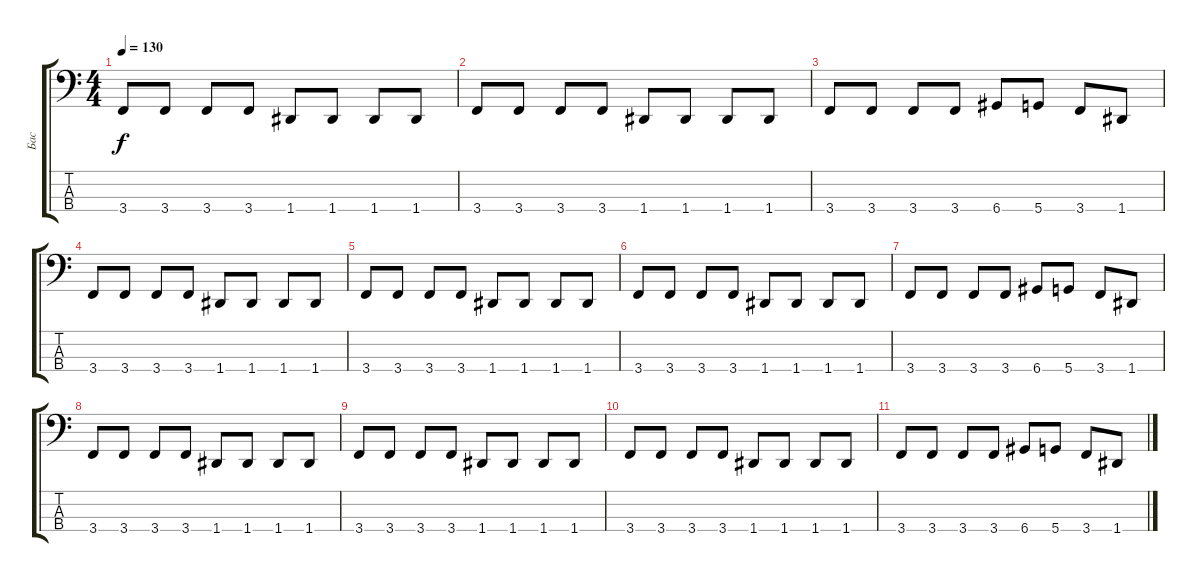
\track ("Бас" "Бас") {instrument electricbassfinger}
\staff {score tabs}
\tuning (F2 C2 G1 D1) {hide}
\ts (4 4)
\tempo 130
\clef f4
\ks c
3.4.8{dy f} 3.4.8 3.4.8 3.4.8 1.4.8 1.4.8 1.4.8 1.4.8 |
3.4.8 3.4.8 3.4.8 3.4.8 1.4.8 1.4.8 1.4.8 1.4.8 |
3.4.8 3.4.8 3.4.8 3.4.8 6.4.8 5.4.8 3.4.8 1.4.8 |
3.4.8 3.4.8 3.4.8 3.4.8 1.4.8 1.4.8 1.4.8 1.4.8 |
3.4.8 3.4.8 3.4.8 3.4.8 1.4.8 1.4.8 1.4.8 1.4.8 |
3.4.8 3.4.8 3.4.8 3.4.8 1.4.8 1.4.8 1.4.8 1.4.8 |
3.4.8 3.4.8 3.4.8 3.4.8 6.4.8 5.4.8 3.4.8 1.4.8 |
3.4.8 3.4.8 3.4.8 3.4.8 1.4.8 1.4.8 1.4.8 1.4.8 |
3.4.8 3.4.8 3.4.8 3.4.8 1.4.8 1.4.8 1.4.8 1.4.8 |
3.4.8 3.4.8 3.4.8 3.4.8 1.4.8 1.4.8 1.4.8 1.4.8 |
3.4.8 3.4.8 3.4.8 3.4.8 6.4.8 5.4.8 3.4.8 1.4.8
